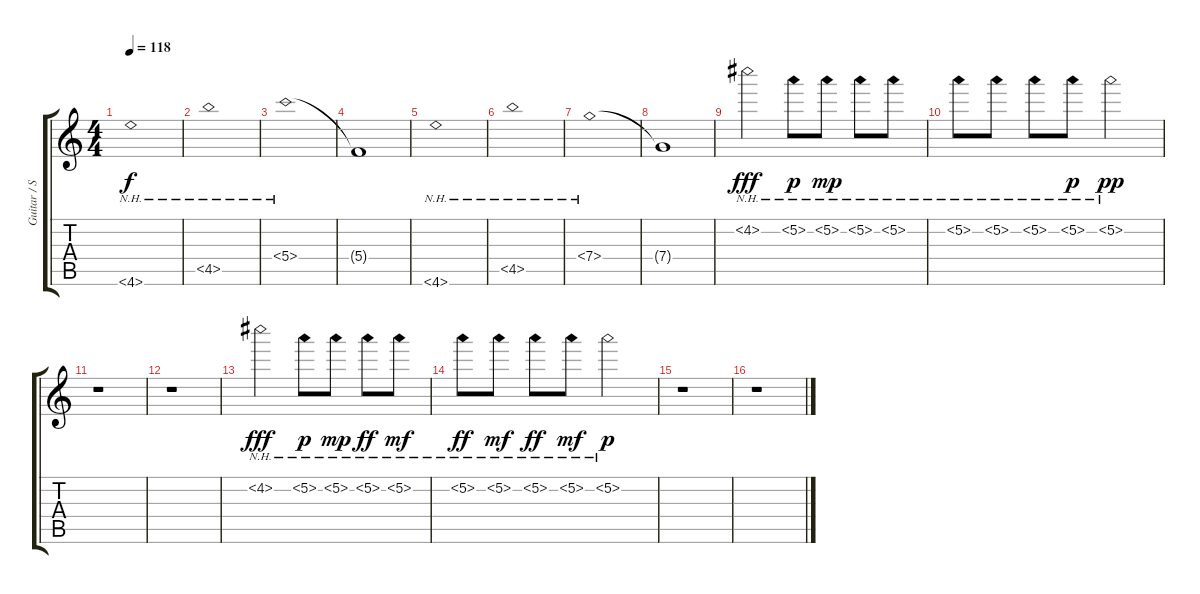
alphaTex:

\track ("Guitar / Stef Carpenter" "Guitar / S") {instrument overdrivenguitar}
\staff {score tabs}
\tuning (D4 A3 F3 C3 G2 C2) {hide}
\ts (4 4)
\tempo 118
\clef g2
\ks c
4.6{nh}.1{dy f volume 12 instrument electricguitarjazz} |
4.5{nh}.1 |
5.4{nh}.1 |
5.4{t}.1 |
4.6{nh}.1 |
4.5{nh}.1 |
7.4{nh}.1 |
7.4{t}.1 |
4.2{nh}.2{dy fff} 5.2{nh}.8{dy p} 5.2{nh}.8{dy mp} 5.2{nh}.8 5.2{nh}.8 |
5.2{nh}.8 5.2{nh}.8 5.2{nh}.8 5.2{nh}.8{dy p} 5.2{nh}.2{dy pp} |
r.1 |
r.1 |
4.2{nh}.2{dy fff} 5.2{nh}.8{dy p} 5.2{nh}.8{dy mp} 5.2{nh}.8{dy ff} 5.2{nh}.8{dy mf} |
5.2{nh}.8{dy ff} 5.2{nh}.8{dy mf} 5.2{nh}.8{dy ff} 5.2{nh}.8{dy mf} 5.2{nh}.2{dy p} |
r.1 |
r.1
